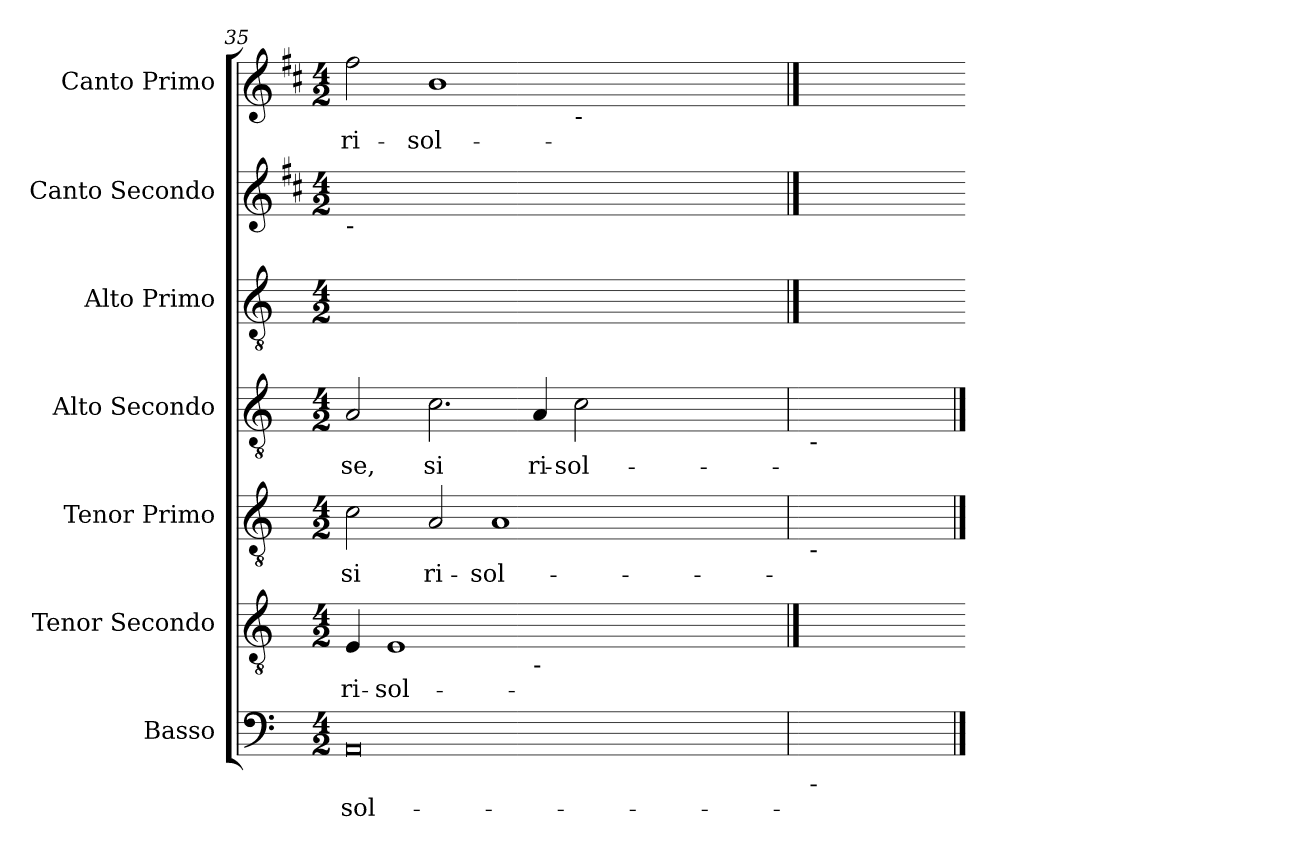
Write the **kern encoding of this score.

**kern	**text	**kern	**text	**kern	**text	**kern	**text	**kern	**kern	**text	**kern	**text
*part7	*part7	*part6	*part6	*part5	*part5	*part4	*part4	*part3	*part2	*part2	*part1	*part1
*staff7	*staff7	*staff6	*staff6	*staff5	*staff5	*staff4	*staff4	*staff3	*staff2	*staff2	*staff1	*staff1
*I"Basso	*	*I"Tenor Secondo	*	*I"Tenor Primo	*	*I"Alto Secondo	*	*I"Alto Primo	*I"Canto Secondo	*	*I"Canto Primo	*
*clefF4	*	*clefGv2	*	*clefGv2	*	*clefGv2	*	*clefGv2	*clefG2	*	*clefG2	*
*	*	*	*	*	*	*	*	*	*ITrd1c2	*	*ITrd1c2	*
*k[]	*	*k[]	*	*k[]	*	*k[]	*	*k[]	*k[]	*	*k[]	*
*C:	*	*C:	*	*C:	*	*C:	*	*C:	*C:	*	*C:	*
*M4/2	*	*M4/2	*	*M4/2	*	*M4/2	*	*M4/2	*M4/2	*	*M4/2	*
=35	=35	=35	=35	=35	=35	=35	=35	=35	=35	=35	=35	=35
!	!	!	!	!	!	!	!	!	!LO:TX:b:t=-	!	!	!
!	!LO:LY:b	!	!LO:LY:b	!	!LO:LY:b	!	!LO:LY:b	!	!	!LO:LY:b	!	!LO:LY:b
0AA	-sol-	4E	ri-	2c	si	2A	-se,	0eyy]	0byy	-se.	2ee	ri-
!	!	!	!LO:LY:b	!	!	!	!	!	!	!	!	!
.	.	1E	-sol-	.	.	.	.	.	.	.	.	.
!	!	!	!	!	!LO:LY:b	!	!LO:LY:b	!	!	!	!	!LO:LY:b
.	.	.	.	2A	ri-	2.c	si	.	.	.	1a	-sol-
!	!	!	!	!	!LO:LY:b	!	!	!	!	!	!	!
.	.	.	.	1A	-sol-	.	.	.	.	.	.	.
!	!	!LO:TX:b:t=-	!	!	!	!	!	!	!	!	!	!
!	!	!	!LO:LY:b	!	!	!	!LO:LY:b	!	!	!	!	!
.	.	0Eyy	-se.	.	.	4A	ri-	.	.	.	.	.
!	!	!	!	!	!	!	!	!	!	!	!LO:TX:b:t=-	!
!	!	!	!	!	!	!	!LO:LY:b	!	!	!	!	!LO:LY:b
.	.	.	.	.	.	2c	-sol-	.	.	.	0g#Xyy	-se.
1.ryy	.	.	.	1.ryy	.	1.ryy	.	1.ryy	1.ryy	.	.	.
.	.	4ryy	.	.	.	.	.	.	.	.	.	.
=	==	==	==	=	==	=	==	==	==	==	==	==
!	!	!	!	!	!	!LO:TX:b:t=-	!	!	!	!	!	!
!	!	!	!	!LO:TX:b:t=-	!	!	!	!	!	!	!	!
!LO:TX:b:t=-	!	!	!	!	!	!	!	!	!	!	!	!
!	!LO:LY:b	!	!	!	!LO:LY:b	!	!LO:LY:b	!	!	!	!	!
0EEyy	-se.	0ryy	.	0Byy	-se.	0eyy	-se.	0ryy	0ryy	.	0ryy	.
==	=	=	=	==	=	==	=	=	=	=	=	=
*-	*-	*-	*-	*-	*-	*-	*-	*-	*-	*-	*-	*-
